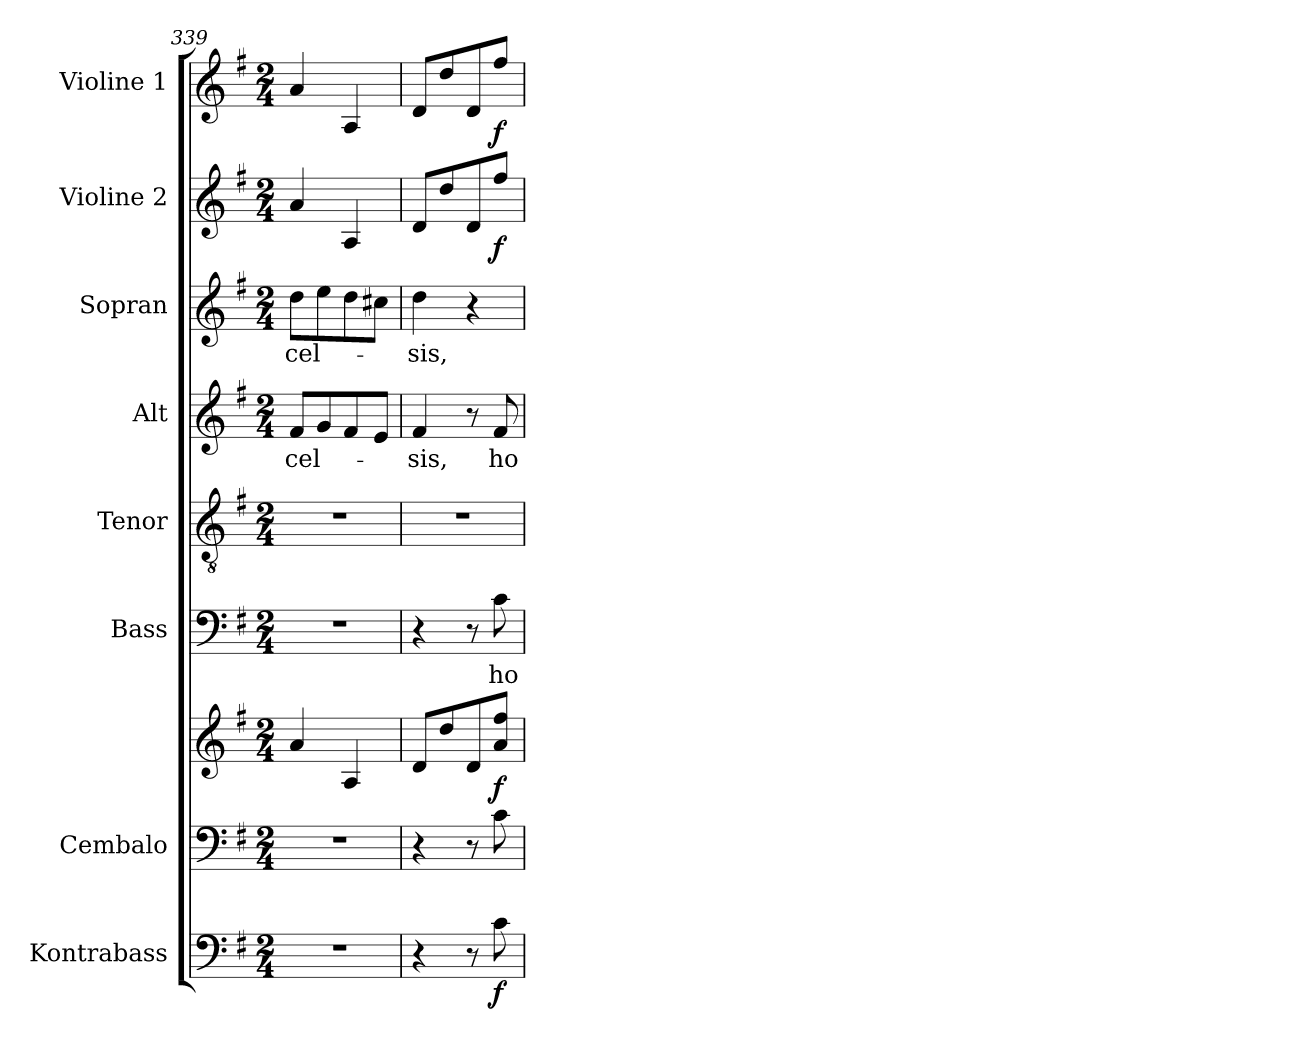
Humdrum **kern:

**kern	**dynam	**kern	**kern	**dynam	**kern	**text	**kern	**kern	**text	**kern	**text	**kern	**dynam	**kern	**dynam
*part8	*part8	*part7	*part7	*part7	*part6	*part6	*part5	*part4	*part4	*part3	*part3	*part2	*part2	*part1	*part1
*staff9	*staff9	*staff8	*staff7	*staff7/8	*staff6	*staff6	*staff5	*staff4	*staff4	*staff3	*staff3	*staff2	*staff2	*staff1	*staff1
*I"Kontrabass	*	*I"Cembalo	*	*	*I"Bass	*	*I"Tenor	*I"Alt	*	*I"Sopran	*	*I"Violine 2	*	*I"Violine 1	*
*I'Kb.	*	*I'Cemb.	*	*	*I'B.	*	*I'T.	*I'A.	*	*I'S.	*	*I'Vl. 2	*	*I'Vl. 1	*
!!LO:PB:g=z
*clefF4	*	*clefF4	*clefG2	*	*clefF4	*	*clefGv2	*clefG2	*	*clefG2	*	*clefG2	*	*clefG2	*
*ITrd7c12	*	*	*	*	*	*	*	*	*	*	*	*	*	*	*
*k[f#]	*	*k[f#]	*k[f#]	*	*k[f#]	*	*k[f#]	*k[f#]	*	*k[f#]	*	*k[f#]	*	*k[f#]	*
*G:	*	*G:	*G:	*	*G:	*	*G:	*G:	*	*G:	*	*G:	*	*G:	*
*M2/4	*	*M2/4	*M2/4	*	*M2/4	*	*M2/4	*M2/4	*	*M2/4	*	*M2/4	*	*M2/4	*
=339	=339	=339	=339	=339	=339	=339	=339	=339	=339	=339	=339	=339	=339	=339	=339
!	!	!	!	!	!	!	!	!	!LO:LY:b	!	!LO:LY:b	!	!	!	!
2r	.	2r	4a/	.	2r	.	2r	8f#/L	-cel-	8dd\L	-cel-	4a/	.	4a/	.
.	.	.	.	.	.	.	.	8g/	.	8ee\	.	.	.	.	.
.	.	.	4A/	.	.	.	.	8f#/	.	8dd\	.	4A/	.	4A/	.
.	.	.	.	.	.	.	.	8e/J	.	8cc#X\J	.	.	.	.	.
=340	=340	=340	=340	=340	=340	=340	=340	=340	=340	=340	=340	=340	=340	=340	=340
!	!	!	!	!	!	!	!	!	!LO:LY:b	!	!LO:LY:b	!	!	!	!
4r	.	4r	8d/L	.	4r	.	2r	4f#/	-sis,	4dd\	-sis,	8d/L	.	8d/L	.
.	.	.	8dd/	.	.	.	.	.	.	.	.	8dd/	.	8dd/	.
8r	.	8r	8d/	.	8r	.	.	8r	.	4r	.	8d/	.	8d/	.
!	!LO:DY:b	!	!	!LO:DY:b	!	!LO:LY:b	!	!	!LO:LY:b	!	!	!	!LO:DY:b	!	!LO:DY:b
8C\	f	8c\	8a/ 8ff#/J	f	8c\	ho-	.	8f#/	ho-	.	.	8ff#/J	f	8ff#/J	f
=	=	=	=	=	=	=	=	=	=	=	=	=	=	=	=
*-	*-	*-	*-	*-	*-	*-	*-	*-	*-	*-	*-	*-	*-	*-	*-
